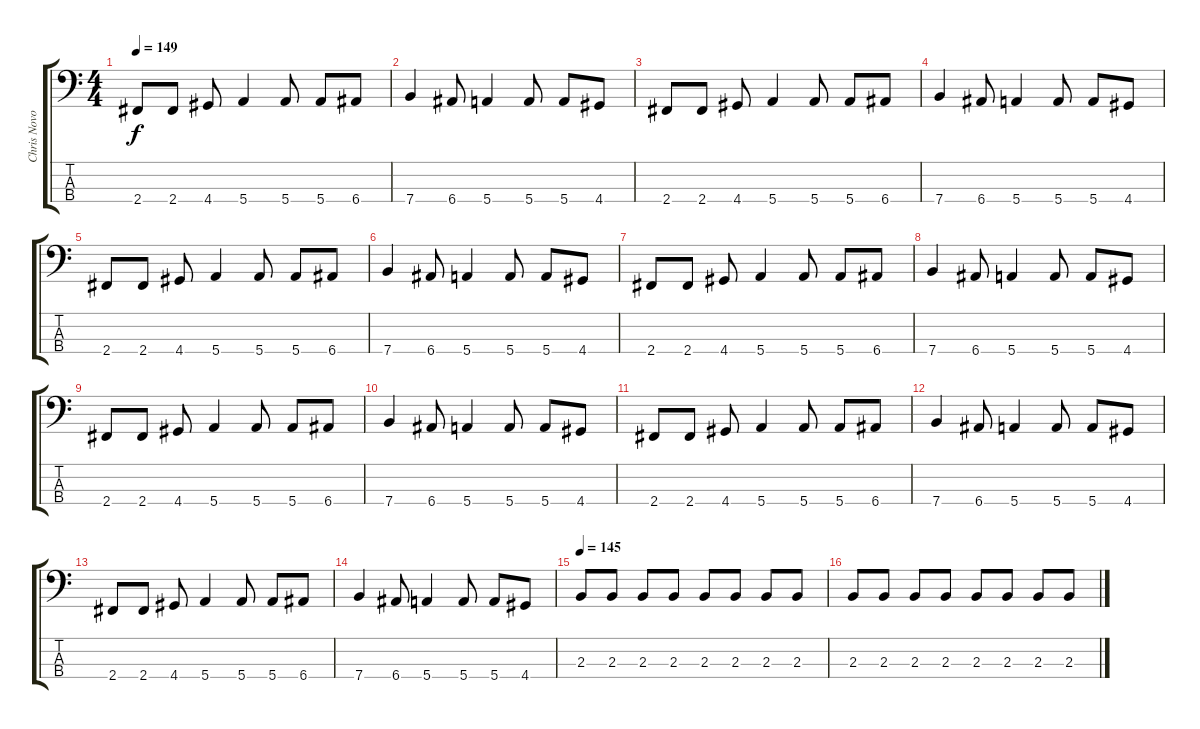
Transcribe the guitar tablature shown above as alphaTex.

\track ("Chris Novoselic" "Chris Novo") {instrument electricbasspick}
\staff {score tabs}
\tuning (G2 D2 A1 E1) {hide}
\ts (4 4)
\tempo 149
\clef f4
\ks c
2.4.8{dy f} 2.4.8 4.4.8 5.4.4 5.4.8 5.4.8 6.4.8 |
7.4.4 6.4.8 5.4.4 5.4.8 5.4.8 4.4.8 |
2.4.8 2.4.8 4.4.8 5.4.4 5.4.8 5.4.8 6.4.8 |
7.4.4 6.4.8 5.4.4 5.4.8 5.4.8 4.4.8 |
2.4.8 2.4.8 4.4.8 5.4.4 5.4.8 5.4.8 6.4.8 |
7.4.4 6.4.8 5.4.4 5.4.8 5.4.8 4.4.8 |
2.4.8 2.4.8 4.4.8 5.4.4 5.4.8 5.4.8 6.4.8 |
7.4.4 6.4.8 5.4.4 5.4.8 5.4.8 4.4.8 |
2.4.8 2.4.8 4.4.8 5.4.4 5.4.8 5.4.8 6.4.8 |
7.4.4 6.4.8 5.4.4 5.4.8 5.4.8 4.4.8 |
2.4.8 2.4.8 4.4.8 5.4.4 5.4.8 5.4.8 6.4.8 |
7.4.4 6.4.8 5.4.4 5.4.8 5.4.8 4.4.8 |
2.4.8 2.4.8 4.4.8 5.4.4 5.4.8 5.4.8 6.4.8 |
7.4.4 6.4.8 5.4.4 5.4.8 5.4.8 4.4.8 |
\tempo 145
2.3.8 2.3.8 2.3.8 2.3.8 2.3.8 2.3.8 2.3.8 2.3.8 |
2.3.8 2.3.8 2.3.8 2.3.8 2.3.8 2.3.8 2.3.8 2.3.8
